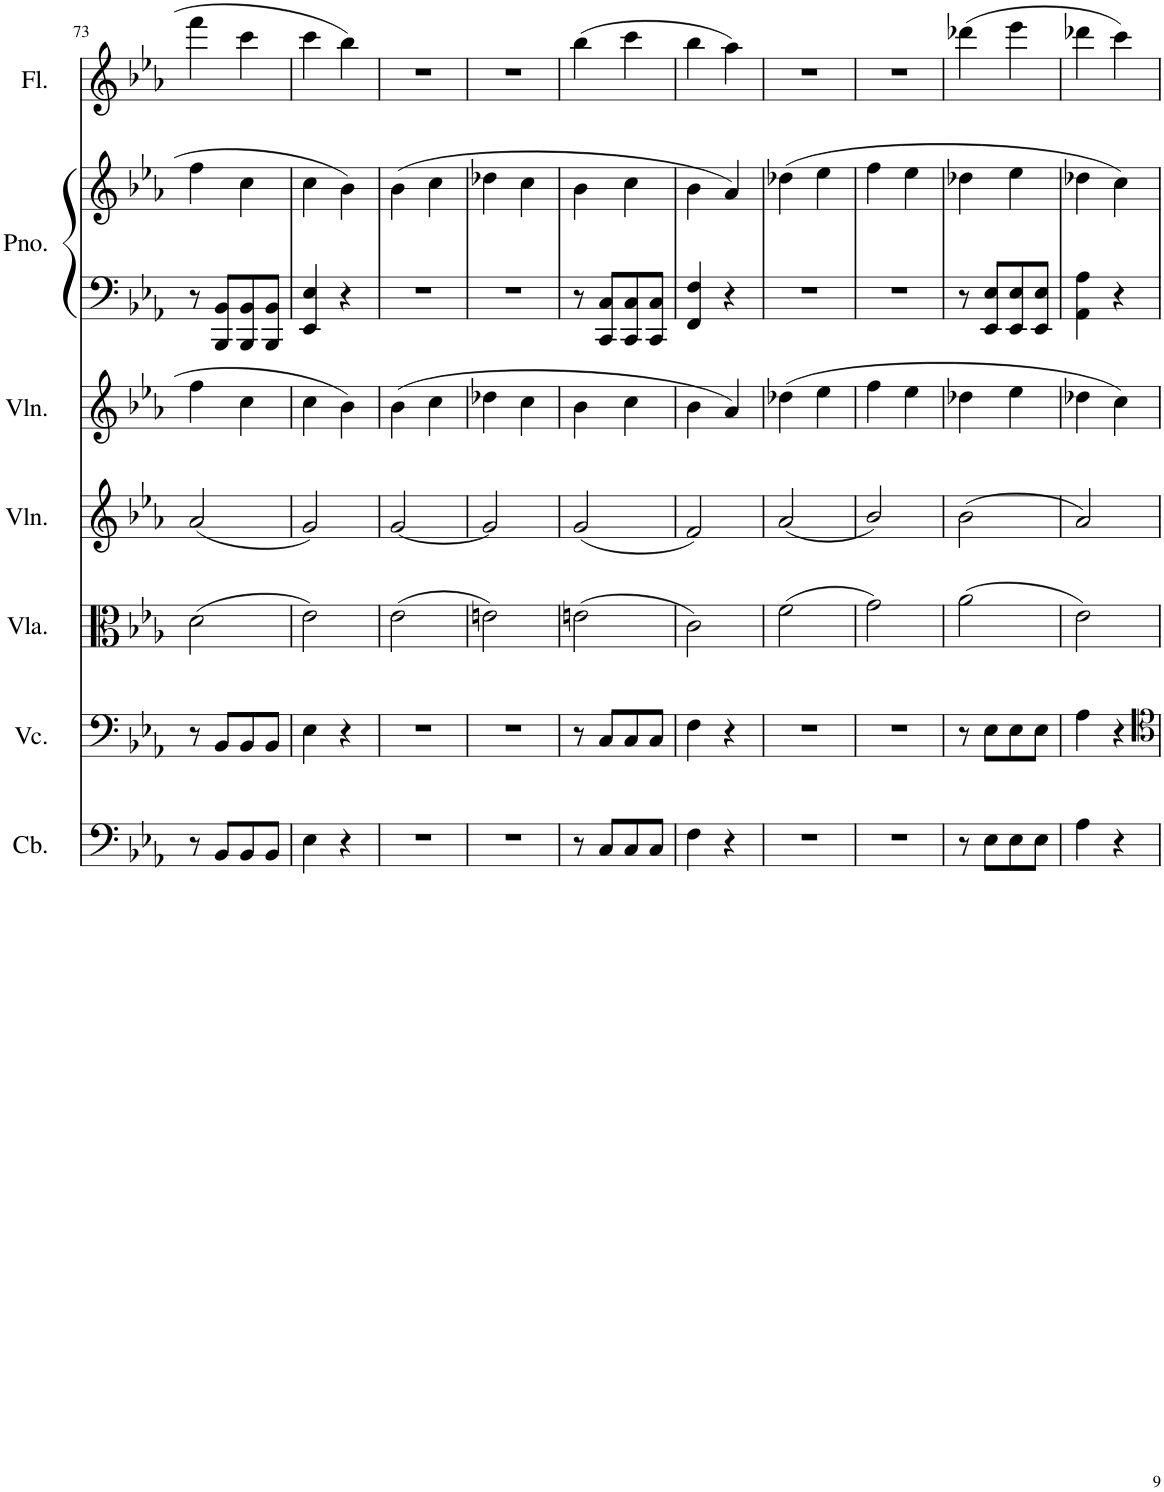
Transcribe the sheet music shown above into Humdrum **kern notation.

**kern	**kern	**kern	**kern	**kern	**kern	**kern	**kern
*part7	*part6	*part5	*part4	*part3	*part2	*part2	*part1
*staff8	*staff7	*staff6	*staff5	*staff4	*staff3	*staff2	*staff1
*I"Contrabass	*I"Violoncello	*I"Viola	*I"Violin	*I"Violin	*I"Piano	*	*I"Flute
*I'Cb.	*I'Vc.	*I'Vla.	*I'Vln.	*I'Vln.	*I'Pno.	*	*I'Fl.
!!LO:PB:g=z
*clefF4	*clefF4	*clefC3	*clefG2	*clefG2	*clefF4	*clefG2	*clefG2
*Trd7c12	*	*	*	*	*	*	*
*k[b-e-a-]	*k[b-e-a-]	*k[b-e-a-]	*k[b-e-a-]	*k[b-e-a-]	*k[b-e-a-]	*k[b-e-a-]	*k[b-e-a-]
*M2/4	*M2/4	*M2/4	*M2/4	*M2/4	*M2/4	*M2/4	*M2/4
=73	=73	=73	=73	=73	=73	=73	=73
8r	8r	(2d\	(2a-/	4ff\	8r	4ff\	4fff\
8BB-/L	8BB-/L	.	.	.	8BBB-/ 8BB-/L	.	.
8BB-/	8BB-/	.	.	4cc\	8BBB-/ 8BB-/	4cc\	4ccc\
8BB-/J	8BB-/J	.	.	.	8BBB-/ 8BB-/J	.	.
=74	=74	=74	=74	=74	=74	=74	=74
4E-\	4E-\	2e-\)	2g/)	4cc\	4EE-/ 4E-/	4cc\	4ccc\
4r	4r	.	.	4b-\	4r	4b-\	4bb-\
=75	=75	=75	=75	=75	=75	=75	=75
2r	2r	(2e-\	[2g/	(4b-\	2r	(4b-\	2r
.	.	.	.	4cc\	.	4cc\	.
=76	=76	=76	=76	=76	=76	=76	=76
2r	2r	2en\)	2g/]	4dd-X\	2r	4dd-X\	2r
.	.	.	.	4cc\	.	4cc\	.
=77	=77	=77	=77	=77	=77	=77	=77
8r	8r	(2en\	(2g/	4b-\	8r	4b-\	(4bb-\
8C/L	8C/L	.	.	.	8CC/ 8C/L	.	.
8C/	8C/	.	.	4cc\	8CC/ 8C/	4cc\	4ccc\
8C/J	8C/J	.	.	.	8CC/ 8C/J	.	.
=78	=78	=78	=78	=78	=78	=78	=78
4F\	4F\	2c\)	2f/)	4b-\	4FF/ 4F/	4b-\	4bb-\
4r	4r	.	.	4a-/)	4r	4a-/)	4aa-\)
=79	=79	=79	=79	=79	=79	=79	=79
2r	2r	(2f\	(2a-/	(4dd-X\	2r	(4dd-X\	2r
.	.	.	.	4ee-\	.	4ee-\	.
=80	=80	=80	=80	=80	=80	=80	=80
2r	2r	2g\)	2b-/)	4ff\	2r	4ff\	2r
.	.	.	.	4ee-\	.	4ee-\	.
=81	=81	=81	=81	=81	=81	=81	=81
8r	8r	(2a-\	(2b-\	4dd-X\	8r	4dd-X\	(4ddd-X\
8E-\L	8E-\L	.	.	.	8EE-/ 8E-/L	.	.
8E-\	8E-\	.	.	4ee-\	8EE-/ 8E-/	4ee-\	4eee-\
8E-\J	8E-\J	.	.	.	8EE-/ 8E-/J	.	.
=82	=82	=82	=82	=82	=82	=82	=82
4A-\	4A-\	2e-\)	2a-/)	4dd-X\	4AA-\ 4A-\	4dd-X\	4ddd-X\
4r	4r	.	.	4cc\)	4r	4cc\)	4ccc\)
=	=	=	=	=	=	=	=
*-	*-	*-	*-	*-	*-	*-	*-
